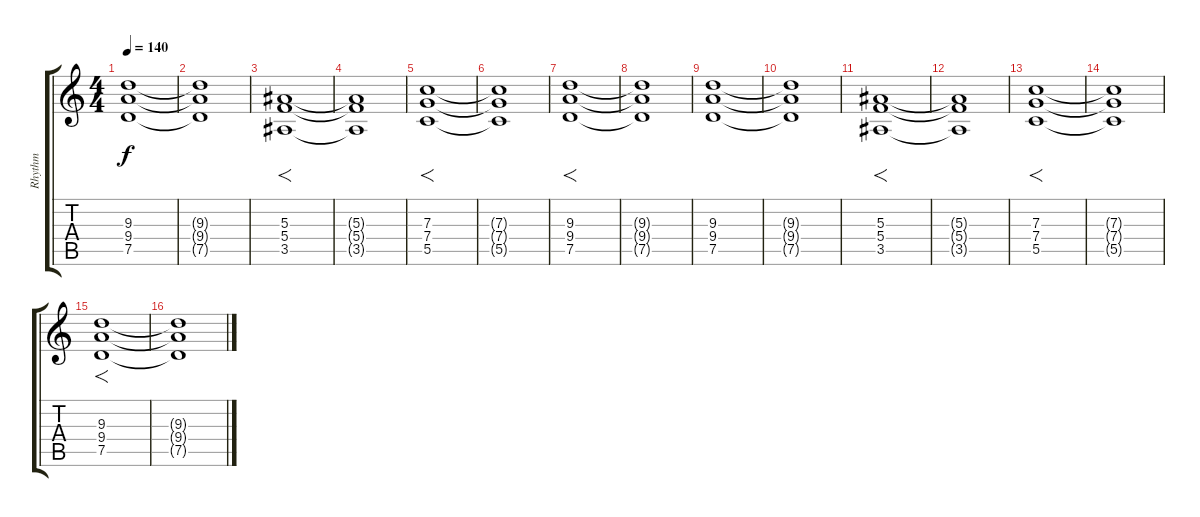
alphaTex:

\track ("Rhythm" "Rhythm") {instrument overdrivenguitar}
\staff {score tabs}
\tuning (D4 A3 F3 C3 G2 C2) {hide}
\ts (4 4)
\tempo 140
\clef g2
\ks c
(9.3 9.4 7.5).1{dy f} |
(9.3{t} 9.4{t} 7.5{t}).1 |
(5.3 5.4 3.5).1{f} |
(5.3{t} 5.4{t} 3.5{t}).1 |
(7.3 7.4 5.5).1{f} |
(7.3{t} 7.4{t} 5.5{t}).1 |
(9.3 9.4 7.5).1{f} |
(9.3{t} 9.4{t} 7.5{t}).1 |
(9.3 9.4 7.5).1 |
(9.3{t} 9.4{t} 7.5{t}).1 |
(5.3 5.4 3.5).1{f} |
(5.3{t} 5.4{t} 3.5{t}).1 |
(7.3 7.4 5.5).1{f} |
(7.3{t} 7.4{t} 5.5{t}).1 |
(9.3 9.4 7.5).1{f} |
(9.3{t} 9.4{t} 7.5{t}).1
